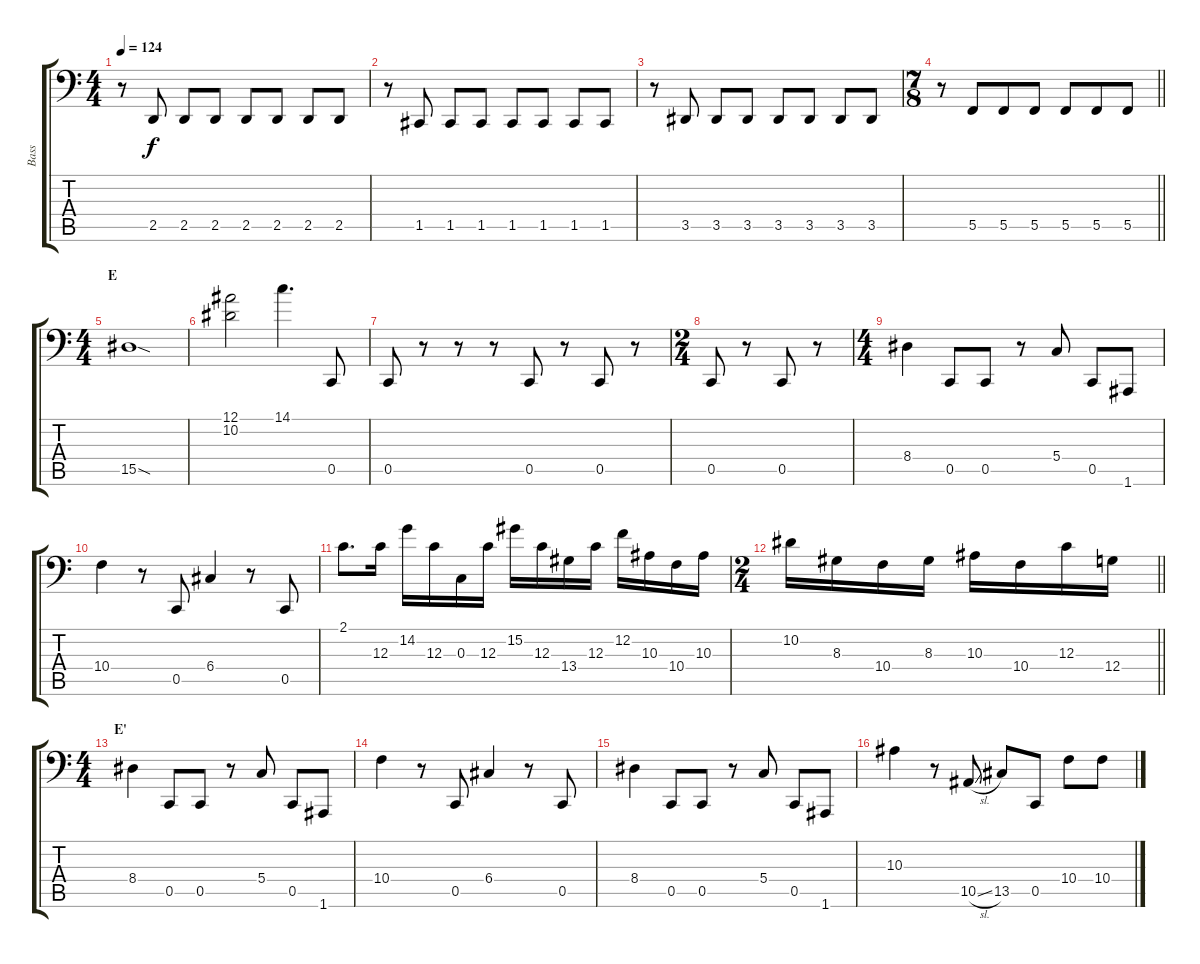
\track ("Bass" "Bass") {instrument electricbasspick}
\staff {score tabs}
\tuning (Bb2 F2 C2 G1 C1 A0) {hide}
\ts (4 4)
\tempo 124
\clef f4
\ks c
r.8{dy f} 2.5.8 2.5.8 2.5.8 2.5.8 2.5.8 2.5.8 2.5.8 |
r.8 1.5.8 1.5.8 1.5.8 1.5.8 1.5.8 1.5.8 1.5.8 |
r.8 3.5.8 3.5.8 3.5.8 3.5.8 3.5.8 3.5.8 3.5.8 |
\ts (7 8)
\barLineRight lightlight
r.8 5.5.8 5.5.8 5.5.8 5.5.8 5.5.8 5.5.8 |
\ts (4 4)
\section ("" "E")
15.5{sod}.1 |
(12.1 10.2).2 14.1.4{d} 0.5.8 |
0.5.8 r.8 r.8 r.8 0.5.8 r.8 0.5.8 r.8 |
\ts (2 4)
0.5.8 r.8 0.5.8 r.8 |
\ts (4 4)
8.4.4 0.5.8 0.5.8 r.8 5.4.8 0.5.8 1.6.8 |
10.4.4 r.8 0.5.8 6.4.4 r.8 0.5.8 |
2.1.8{d} 12.3.16 14.2.16 12.3.16 0.3.16 12.3.16 15.2.16 12.3.16 13.4.16 12.3.16 12.2.16 10.3.16 10.4.16 10.3.16 |
\ts (2 4)
\barLineRight lightlight
10.2.16 8.3.16 10.4.16 8.3.16 10.3.16 10.4.16 12.3.16 12.4.16 |
\ts (4 4)
\section ("" "E'")
8.4.4 0.5.8 0.5.8 r.8 5.4.8 0.5.8 1.6.8 |
10.4.4 r.8 0.5.8 6.4.4 r.8 0.5.8 |
8.4.4 0.5.8 0.5.8 r.8 5.4.8 0.5.8 1.6.8 |
10.3.4 r.8 10.5{sl}.8 13.5.8 0.5.8 10.4.8 10.4.8
